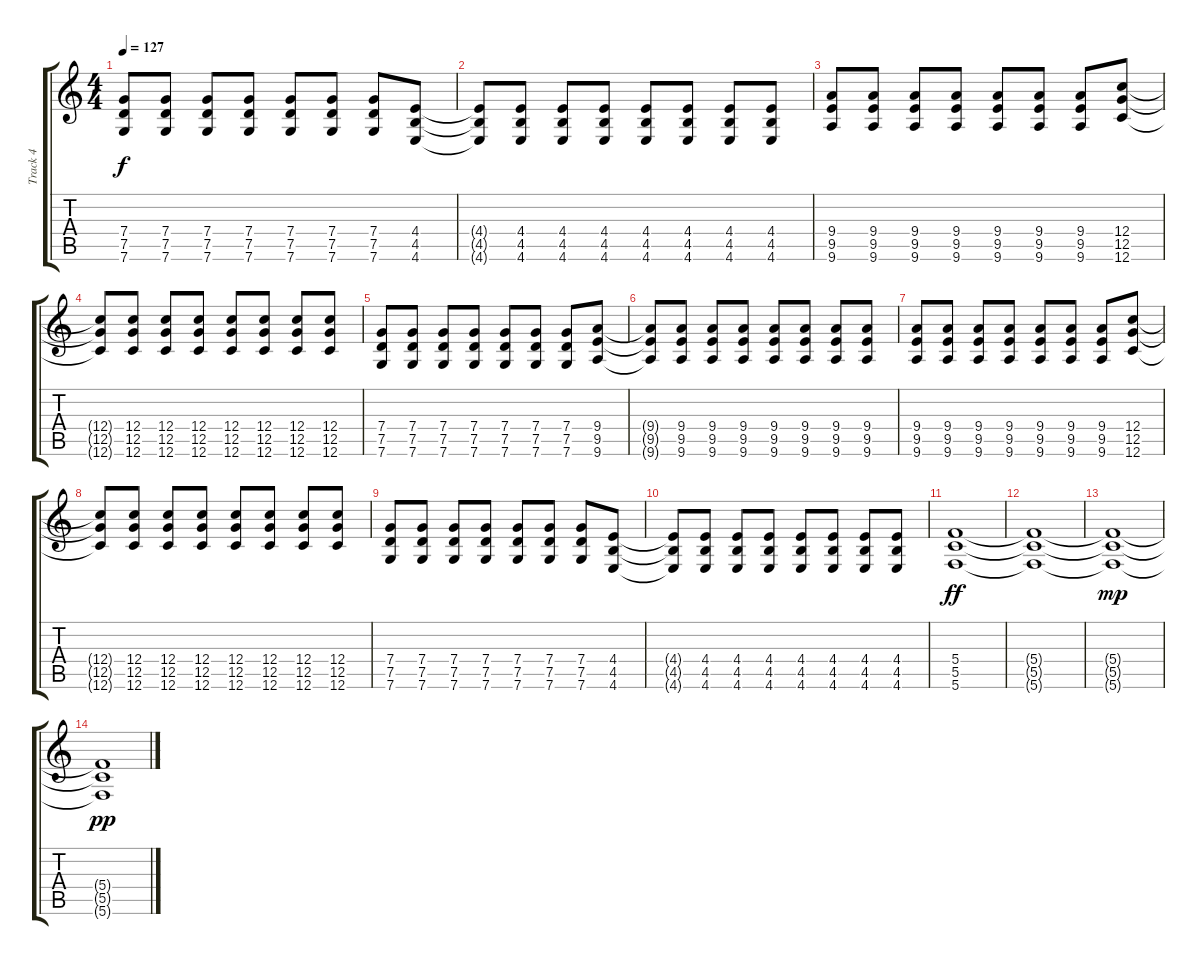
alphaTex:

\track ("Track 4" "Track 4") {instrument overdrivenguitar}
\staff {score tabs}
\tuning (D4 A3 F3 C3 G2 C2) {hide}
\ts (4 4)
\tempo 127
\clef g2
\ks c
(7.4 7.5 7.6).8{dy f} (7.4 7.5 7.6).8 (7.4 7.5 7.6).8 (7.4 7.5 7.6).8 (7.4 7.5 7.6).8 (7.4 7.5 7.6).8 (7.4 7.5 7.6).8 (4.4 4.5 4.6).8 |
(4.4{t} 4.5{t} 4.6{t}).8 (4.4 4.5 4.6).8 (4.4 4.5 4.6).8 (4.4 4.5 4.6).8 (4.4 4.5 4.6).8 (4.4 4.5 4.6).8 (4.4 4.5 4.6).8 (4.4 4.5 4.6).8 |
(9.4 9.5 9.6).8 (9.4 9.5 9.6).8 (9.4 9.5 9.6).8 (9.4 9.5 9.6).8 (9.4 9.5 9.6).8 (9.4 9.5 9.6).8 (9.4 9.5 9.6).8 (12.4 12.5 12.6).8 |
(12.4{t} 12.5{t} 12.6{t}).8 (12.4 12.5 12.6).8 (12.4 12.5 12.6).8 (12.4 12.5 12.6).8 (12.4 12.5 12.6).8 (12.4 12.5 12.6).8 (12.4 12.5 12.6).8 (12.4 12.5 12.6).8 |
(7.4 7.5 7.6).8 (7.4 7.5 7.6).8 (7.4 7.5 7.6).8 (7.4 7.5 7.6).8 (7.4 7.5 7.6).8 (7.4 7.5 7.6).8 (7.4 7.5 7.6).8 (9.4 9.5 9.6).8 |
(9.4{t} 9.5{t} 9.6{t}).8 (9.4 9.5 9.6).8 (9.4 9.5 9.6).8 (9.4 9.5 9.6).8 (9.4 9.5 9.6).8 (9.4 9.5 9.6).8 (9.4 9.5 9.6).8 (9.4 9.5 9.6).8 |
(9.4 9.5 9.6).8 (9.4 9.5 9.6).8 (9.4 9.5 9.6).8 (9.4 9.5 9.6).8 (9.4 9.5 9.6).8 (9.4 9.5 9.6).8 (9.4 9.5 9.6).8 (12.4 12.5 12.6).8 |
(12.4{t} 12.5{t} 12.6{t}).8 (12.4 12.5 12.6).8 (12.4 12.5 12.6).8 (12.4 12.5 12.6).8 (12.4 12.5 12.6).8 (12.4 12.5 12.6).8 (12.4 12.5 12.6).8 (12.4 12.5 12.6).8 |
(7.4 7.5 7.6).8 (7.4 7.5 7.6).8 (7.4 7.5 7.6).8 (7.4 7.5 7.6).8 (7.4 7.5 7.6).8 (7.4 7.5 7.6).8 (7.4 7.5 7.6).8 (4.4 4.5 4.6).8 |
(4.4{t} 4.5{t} 4.6{t}).8 (4.4 4.5 4.6).8 (4.4 4.5 4.6).8 (4.4 4.5 4.6).8 (4.4 4.5 4.6).8 (4.4 4.5 4.6).8 (4.4 4.5 4.6).8 (4.4 4.5 4.6).8 |
(5.4 5.5 5.6).1{dy ff} |
(5.4{t} 5.5{t} 5.6{t}).1 |
(5.4{t} 5.5{t} 5.6{t}).1{dy mp} |
(5.4{t} 5.5{t} 5.6{t}).1{dy pp}
